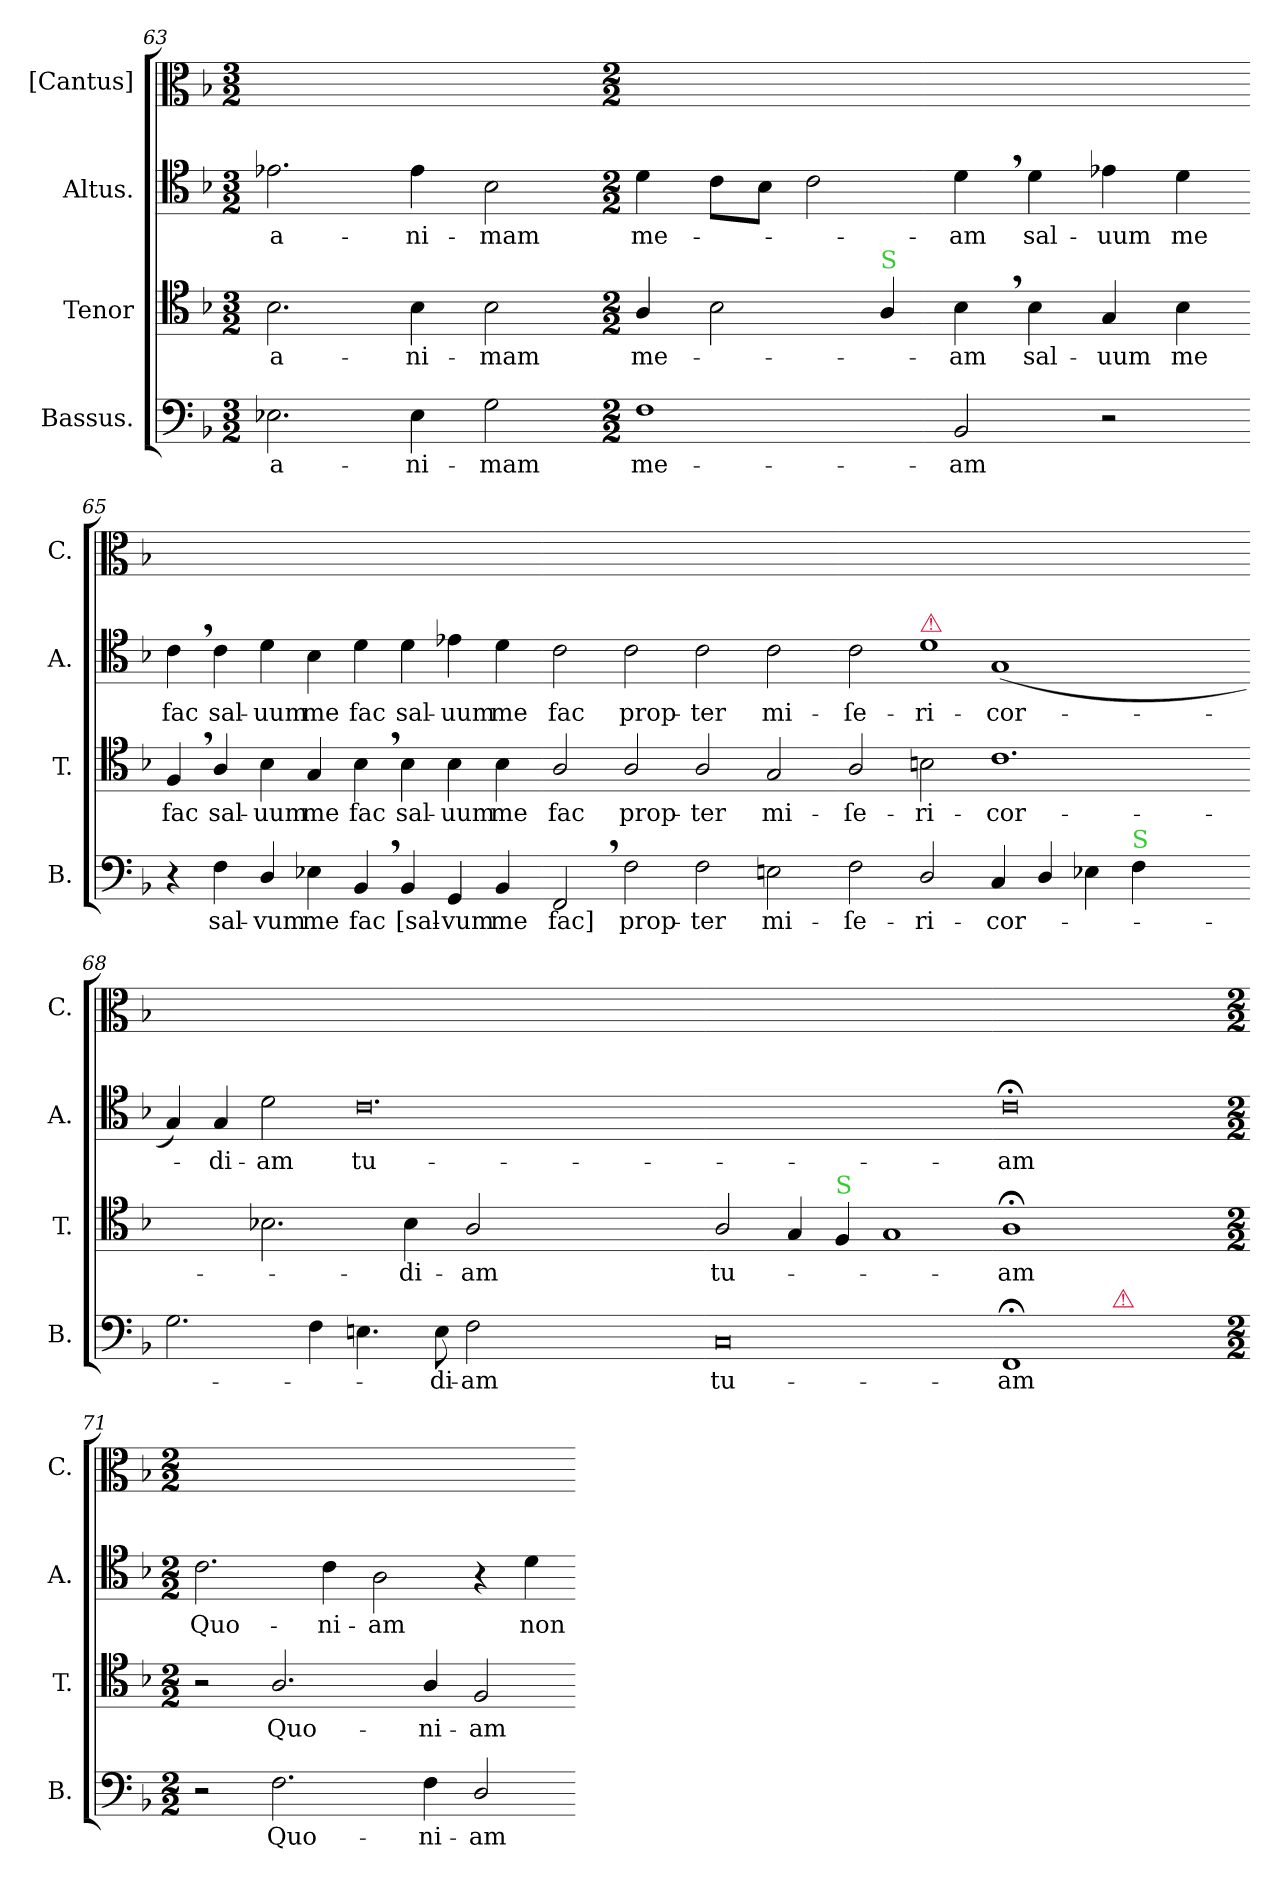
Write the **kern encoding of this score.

**kern	**text	**kern	**text	**kern	**text	**kern
*part4	*part4	*part3	*part3	*part2	*part2	*part1
*staff4	*staff4	*staff3	*staff3	*staff2	*staff2	*staff1
*I"Bassus.	*	*I"Tenor	*	*I"Altus.	*	*I"[Cantus]
*I'B.	*	*I'T.	*	*I'A.	*	*I'C.
*clefF4	*	*clefC4	*	*clefC4	*	*clefC3
*k[b-]	*	*k[b-]	*	*k[b-]	*	*k[b-]
*F:	*	*F:	*	*F:	*	*F:
*M3/2	*	*M3/2	*	*M3/2	*	*M3/2
=63	=63	=63	=63	=63	=63	=63
2.E-X\	a-	2.B-\	a-	2.e-X\	a-	1.ryy
4E-\	-ni-	4B-\	-ni-	4e-\	-ni-	.
2G\	-mam	2B-\	-mam	2B-\	-mam	.
=64-	=64-	=64-	=64-	=64-	=64-	=64-
*M2/2	*	*M2/2	*	*M2/2	*	*M2/2
1F\	me-	4A/	me-	4d\	me-	0ryy
.	.	2B-\	.	8c\L	.	.
.	.	.	.	8B-\J	.	.
.	.	.	.	2c\	.	.
!	!	!LO:TX:a:color=limegreen:t=S	!	!	!	!
.	.	4A/	.	.	.	.
2BB-/	-am	4B-,<\	-am	4d,<\	-am	.
.	.	4B-\	sal-	4d\	sal-	.
2r	.	4G/	-uum	4e-X\	-uum	.
.	.	4B-\	me	4d\	me	.
=65-	=65-	=65-	=65-	=65-	=65-	=65-
4r	.	4F,</	fac	4c,<\	fac	0ryy
!	!	!	!LO:LY:i	!	!LO:LY:i	!
4F\	sal-	4A/	sal-	4c\	sal-	.
!	!	!	!LO:LY:i	!	!LO:LY:i	!
4D/	-vum	4B-\	-uum	4d\	-uum	.
!	!	!	!LO:LY:i	!	!LO:LY:i	!
4E-X\	me	4G/	me	4B-\	me	.
!	!	!	!LO:LY:i	!	!LO:LY:i	!
4BB-,</	fac	4B-,<\	fac	4d\	fac	.
!	!	!	!LO:LY:i	!	!LO:LY:i	!
4BB-/	[sal-	4B-\	sal-	4d\	sal-	.
!	!	!	!LO:LY:i	!	!LO:LY:i	!
4GG/	-vum	4B-\	-uum	4e-X\	-uum	.
!	!	!	!LO:LY:i	!	!LO:LY:i	!
4BB-/	me	4B-\	me	4d\	me	.
=66-	=66-	=66-	=66-	=66-	=66-	=66-
!	!	!	!LO:LY:i	!	!LO:LY:i	!
2FF,</	fac]	2A/	fac	2c\	fac	0ryy
2F\	prop-	2A/	prop-	2c\	prop-	.
2F\	-ter	2A/	-ter	2c\	-ter	.
2En\	mi-	2G/	mi-	2c\	mi-	.
=67-	=67-	=67-	=67-	=67-	=67-	=67-
2F\	-ſe-	2A/	-ſe-	2c\	-ſe-	0ryy
!	!	!	!	!LO:TX:a:color=crimson:t=⚠	!	!
!	!	!	!	!LO:N:vis=1	!	!
2D/	-ri-	2Bn\	-ri-	2d\	-ri-	.
4C/	-cor-	1.c\	-cor-	(1G/	-cor-	.
4D/	.	.	.	.	.	.
4E-X\	.	.	.	.	.	.
!LO:TX:a:color=limegreen:t=S	!	!	!	!	!	!
4F\	.	.	.	.	.	.
2ryy	.	.	.	2ryy	.	2ryy
=68-	=68-	=68-	=68-	=68-	=68-	=68-
2.G\	.	2ryy	.	4G/)	.	0ryy
.	.	.	.	4G/	-di-	.
.	.	2.B-X\	.	2d\	-am	.
4F\	.	.	.	.	.	.
4.En\	.	.	.	0.c\	tu-	.
.	.	4B-\	-di-	.	.	.
8E\	-di-	.	.	.	.	.
2F\	-am	2A/	-am	.	.	.
0ryy	.	0ryy	.	.	.	0ryy
=69-	=69-	=69-	=69-	=69-	=69-	=69-
0C/	tu-	2A/	tu-	0ryy	.	0ryy
.	.	4G/	.	.	.	.
!	!	!LO:TX:a:color=limegreen:t=S	!	!	!	!
.	.	4F/	.	.	.	.
.	.	1G/	.	.	.	.
=70-	=70-	=70-	=70-	=70-	=70-	=70-
1FF;</	-am	1A;\	-am	0c;\	-am	0ryy
!LO:TX:a:color=crimson:t=⚠	!	!	!	!	!	!
1ryy	.	1ryy	.	.	.	.
=71-	=71-	=71-	=71-	=71-	=71-	=71-
*M2/2	*	*M2/2	*	*M2/2	*	*M2/2
2r	.	2r	.	2.c\	Quo-	0ryy
2.F\	Quo-	2.A/	Quo-	.	.	.
.	.	.	.	4c\	-ni-	.
.	.	.	.	2A\	-am	.
4F\	-ni-	4A/	-ni-	.	.	.
2D/	-am	2F/	-am	4r	.	.
.	.	.	.	4d\	non	.
=-	=-	=-	=-	=-	=-	=-
*-	*-	*-	*-	*-	*-	*-
